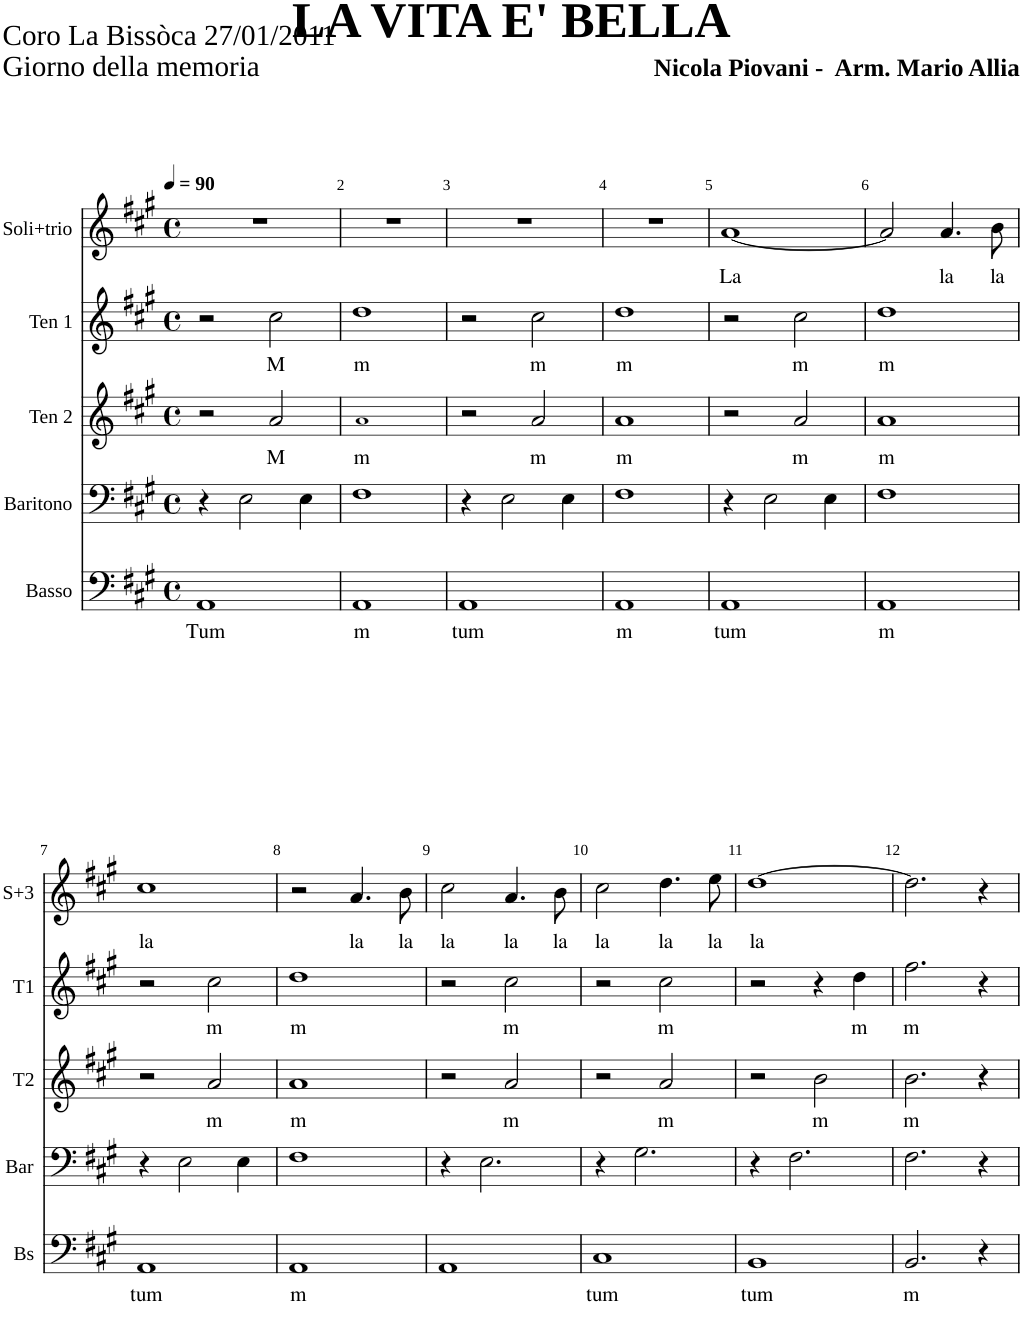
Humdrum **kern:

**kern	**text	**kern	**kern	**text	**kern	**text	**kern	**text
*part5	*part5	*part4	*part3	*part3	*part2	*part2	*part1	*part1
*staff5	*staff5	*staff4	*staff3	*staff3	*staff2	*staff2	*staff1	*staff1
*I"Basso	*	*I"Baritono	*I"Ten 2	*	*I"Ten 1	*	*I"Soli+trio	*
*I'Bs	*	*I'Bar	*I'T2	*	*I'T1	*	*I'S+3	*
*clefF4	*	*clefF4	*clefG2	*	*clefG2	*	*clefG2	*
*k[f#c#g#]	*	*k[f#c#g#]	*k[f#c#g#]	*	*k[f#c#g#]	*	*k[f#c#g#]	*
*A:	*	*A:	*A:	*	*A:	*	*A:	*
*M4/4	*	*M4/4	*M4/4	*	*M4/4	*	*M4/4	*
*met(c)	*	*met(c)	*met(c)	*	*met(c)	*	*met(c)	*
*MM90	*	*MM90	*MM90	*	*MM90	*	*MM90	*
=1	=1	=1	=1	=1	=1	=1	=1	=1
!	!LO:LY:b	!	!	!	!	!	!	!
1AA	Tum	4r	2r	.	2r	.	1r	.
.	.	2E\	.	.	.	.	.	.
!	!	!	!	!LO:LY:b	!	!LO:LY:b	!	!
.	.	.	2a/	M	2cc#\	M	.	.
.	.	4E\	.	.	.	.	.	.
=2	=2	=2	=2	=2	=2	=2	=2	=2
!	!LO:LY:b	!	!	!LO:LY:b	!	!LO:LY:b	!	!
1AA	m	1F#	1a!	m	1dd	m	1r	.
=3	=3	=3	=3	=3	=3	=3	=3	=3
!	!LO:LY:b	!	!	!	!	!	!	!
1AA	tum	4r	2r	.	2r	.	1r	.
.	.	2E\	.	.	.	.	.	.
!	!	!	!	!LO:LY:b	!	!LO:LY:b	!	!
.	.	.	2a/	m	2cc#\	m	.	.
.	.	4E\	.	.	.	.	.	.
=4	=4	=4	=4	=4	=4	=4	=4	=4
!	!LO:LY:b	!	!	!LO:LY:b	!	!LO:LY:b	!	!
1AA	m	1F#	1a	m	1dd	m	1r	.
=5	=5	=5	=5	=5	=5	=5	=5	=5
!	!LO:LY:b	!	!	!	!	!	!	!LO:LY:b
1AA	tum	4r	2r	.	2r	.	[1a	La
.	.	2E\	.	.	.	.	.	.
!	!	!	!	!LO:LY:b	!	!LO:LY:b	!	!
.	.	.	2a/	m	2cc#\	m	.	.
.	.	4E\	.	.	.	.	.	.
=6	=6	=6	=6	=6	=6	=6	=6	=6
!	!LO:LY:b	!	!	!LO:LY:b	!	!LO:LY:b	!	!
1AA	m	1F#	1a	m	1dd	m	2a/]	.
!	!	!	!	!	!	!	!	!LO:LY:b
.	.	.	.	.	.	.	4.a/	la
!	!	!	!	!	!	!	!	!LO:LY:b
.	.	.	.	.	.	.	8b\	la
!!LO:LB:g=z
=7	=7	=7	=7	=7	=7	=7	=7	=7
!	!LO:LY:b	!	!	!	!	!	!	!LO:LY:b
1AA	tum	4r	2r	.	2r	.	1cc#	la
.	.	2E\	.	.	.	.	.	.
!	!	!	!	!LO:LY:b	!	!LO:LY:b	!	!
.	.	.	2a/	m	2cc#\	m	.	.
.	.	4E\	.	.	.	.	.	.
=8	=8	=8	=8	=8	=8	=8	=8	=8
!	!LO:LY:b	!	!	!LO:LY:b	!	!LO:LY:b	!	!
1AA	m	1F#	1a	m	1dd	m	2r	.
!	!	!	!	!	!	!	!	!LO:LY:b
.	.	.	.	.	.	.	4.a/	la
!	!	!	!	!	!	!	!	!LO:LY:b
.	.	.	.	.	.	.	8b\	la
=9	=9	=9	=9	=9	=9	=9	=9	=9
!	!	!	!	!	!	!	!	!LO:LY:b
1AA	.	4r	2r	.	2r	.	2cc#\	la
.	.	2.E\	.	.	.	.	.	.
!	!	!	!	!LO:LY:b	!	!LO:LY:b	!	!LO:LY:b
.	.	.	2a/	m	2cc#\	m	4.a/	la
!	!	!	!	!	!	!	!	!LO:LY:b
.	.	.	.	.	.	.	8b\	la
=10	=10	=10	=10	=10	=10	=10	=10	=10
!	!LO:LY:b	!	!	!	!	!	!	!LO:LY:b
1C#	tum	4r	2r	.	2r	.	2cc#\	la
.	.	2.G#\	.	.	.	.	.	.
!	!	!	!	!LO:LY:b	!	!LO:LY:b	!	!LO:LY:b
.	.	.	2a/	m	2cc#\	m	4.dd\	la
!	!	!	!	!	!	!	!	!LO:LY:b
.	.	.	.	.	.	.	8ee\	la
=11	=11	=11	=11	=11	=11	=11	=11	=11
!	!LO:LY:b	!	!	!	!	!	!	!LO:LY:b
1BB	tum	4r	2r	.	2r	.	[1dd	la
.	.	2.F#\	.	.	.	.	.	.
!	!	!	!	!LO:LY:b	!	!	!	!
.	.	.	2b\	m	4r	.	.	.
!	!	!	!	!	!	!LO:LY:b	!	!
.	.	.	.	.	4dd\	m	.	.
=12	=12	=12	=12	=12	=12	=12	=12	=12
!	!LO:LY:b	!	!	!LO:LY:b	!	!LO:LY:b	!	!
2.BB/	m	2.F#\	2.b\	m	2.ff#\	m	2.dd\]	.
4r	.	4r	4r	.	4r	.	4r	.
=	=	=	=	=	=	=	=	=
*-	*-	*-	*-	*-	*-	*-	*-	*-
